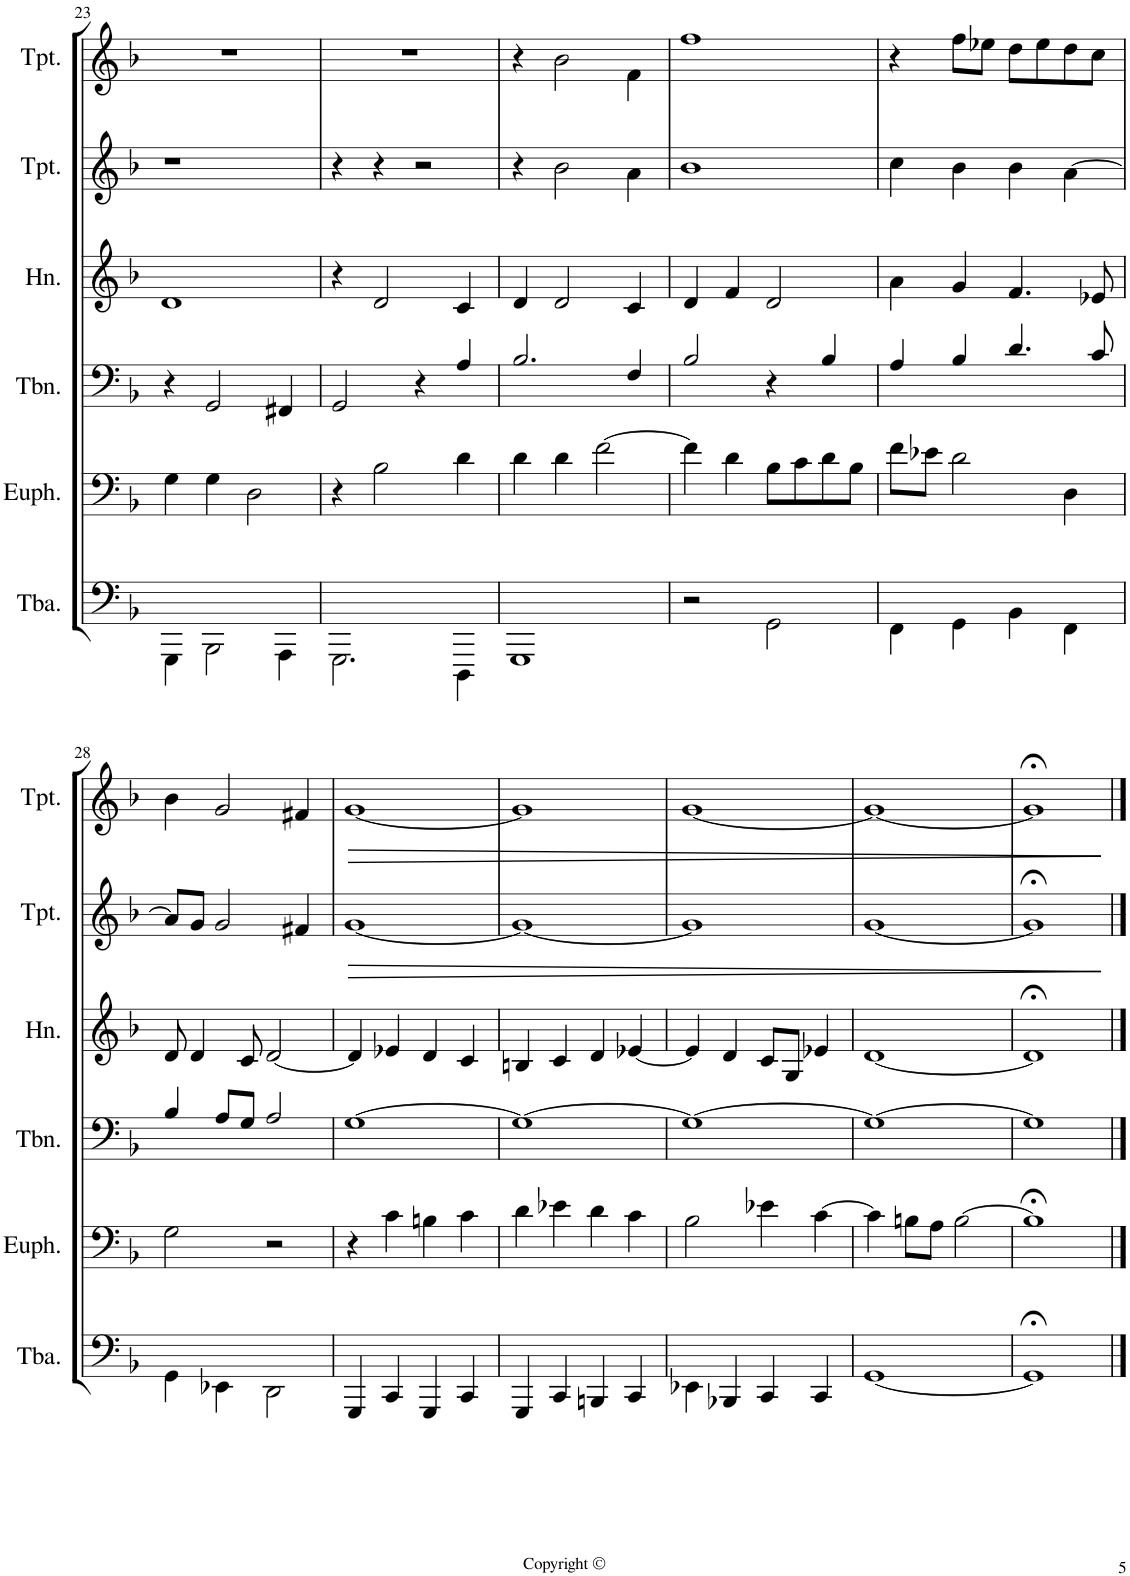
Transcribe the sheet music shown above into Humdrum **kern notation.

**kern	**kern	**kern	**kern	**kern	**dynam	**kern	**dynam
*part6	*part5	*part4	*part3	*part2	*part2	*part1	*part1
*staff6	*staff5	*staff4	*staff3	*staff2	*staff2	*staff1	*staff1
*I"Tuba	*I"Euphonium	*I"Trombone	*I"Horn in F	*I"2nd Trumpet in Bb	*	*I"1st Trumpet in Bb	*
*I'Tba.	*I'Euph.	*I'Tbn.	*I'Hn.	*I'Tpt.	*	*I'Tpt.	*
!!LO:PB:g=z
*clefF4	*clefF4	*clefF4	*clefG2	*clefG2	*	*clefG2	*
*	*	*	*ITrd4c7	*ITrd1c2	*	*ITrd1c2	*
*k[b-]	*k[b-]	*k[b-]	*k[b-]	*k[b-]	*	*k[b-]	*
*M2/2	*M2/2	*M2/2	*M2/2	*M2/2	*	*M2/2	*
*met(c|)	*met(c|)	*met(c|)	*met(c|)	*met(c|)	*	*met(c|)	*
=23	=23	=23	=23	=23	=23	=23	=23
4GGG\	4G\	4r	1d	1r	.	1r	.
2BBB-\	4G\	2GG/	.	.	.	.	.
.	2D\	.	.	.	.	.	.
4AAA\	.	4FF#X/	.	.	.	.	.
=24	=24	=24	=24	=24	=24	=24	=24
2.GGG\	4r	2GG/	4r	4r	.	1r	.
.	2B-\	.	2d/	4r	.	.	.
.	.	4r	.	2r	.	.	.
4DDD\	4d\	4A/	4c/	.	.	.	.
=25	=25	=25	=25	=25	=25	=25	=25
1GGG	4d\	2.B-/	4d/	4r	.	4r	.
.	4d\	.	2d/	2b-\	.	2b-\	.
.	[2f\	.	.	.	.	.	.
.	.	4F/	4c/	4a\	.	4f\	.
=26	=26	=26	=26	=26	=26	=26	=26
2r	4f\]	2B-/	4d/	1b-	.	1ff	.
.	4d\	.	4f/	.	.	.	.
2GG\	8B-\L	4r	2d/	.	.	.	.
.	8c\	.	.	.	.	.	.
.	8d\	4B-/	.	.	.	.	.
.	8B-\J	.	.	.	.	.	.
=27	=27	=27	=27	=27	=27	=27	=27
4FF\	8f\L	4A/	4a\	4cc\	.	4r	.
.	8e-X\J	.	.	.	.	.	.
4GG\	2d\	4B-/	4g/	4b-\	.	8ff\L	.
.	.	.	.	.	.	8ee-X\J	.
4BB-\	.	4.d/	4.f/	4b-\	.	8dd\L	.
.	.	.	.	.	.	8ee-\	.
4FF\	4D\	.	.	[4a\	.	8dd\	.
.	.	8c/	8e-X/	.	.	8cc\J	.
!!LO:LB:g=z
=28	=28	=28	=28	=28	=28	=28	=28
4GG\	2G\	4B-/	8d/	8a/L]	.	4b-\	.
.	.	.	4d/	8g/J	.	.	.
4EE-X\	.	8A/L	.	2g/	.	2g/	.
.	.	8G/J	8c/	.	.	.	.
2DD\	2r	2A/	[2d/	.	.	.	.
.	.	.	.	4f#X/	.	4f#X/	.
=29	=29	=29	=29	=29	=29	=29	=29
!	!	!	!	!	!LO:HP:b	!	!LO:HP:b
4GGG/	4r	[1G	4d/]	[1g	>	[1g	>
4CC/	4c\	.	4e-X/	.	.	.	.
4GGG/	4Bn\	.	4d/	.	.	.	.
4CC/	4c\	.	4c/	.	.	.	.
=30	=30	=30	=30	=30	=30	=30	=30
4GGG/	4d\	1G_	4Bn/	1g_	.	1g]	.
4CC/	4e-X\	.	4c/	.	.	.	.
4BBBn/	4d\	.	4d/	.	.	.	.
4CC/	4c\	.	[4e-X/	.	.	.	.
=31	=31	=31	=31	=31	=31	=31	=31
4EE-X\	2B-\	1G_	4e-/]	1g]	.	[1g	.
4BBB-X/	.	.	4d/	.	.	.	.
4CC/	4e-X\	.	8c/L	.	.	.	.
.	.	.	8G/J	.	.	.	.
4CC/	[4c\	.	4e-X/	.	.	.	.
=32	=32	=32	=32	=32	=32	=32	=32
[1GG	4c\]	1G_	[1d	[1g	.	1g_	.
.	8Bn\L	.	.	.	.	.	.
.	8A\J	.	.	.	.	.	.
.	[2B\	.	.	.	.	.	.
=33	=33	=33	=33	=33	=33	=33	=33
1GG;<]	1B;<]	1G]	1d;<]	1g;<]	.	1g;<]	.
.	.	.	.	.	]	.	]
==	==	==	==	==	==	==	==
*-	*-	*-	*-	*-	*-	*-	*-
